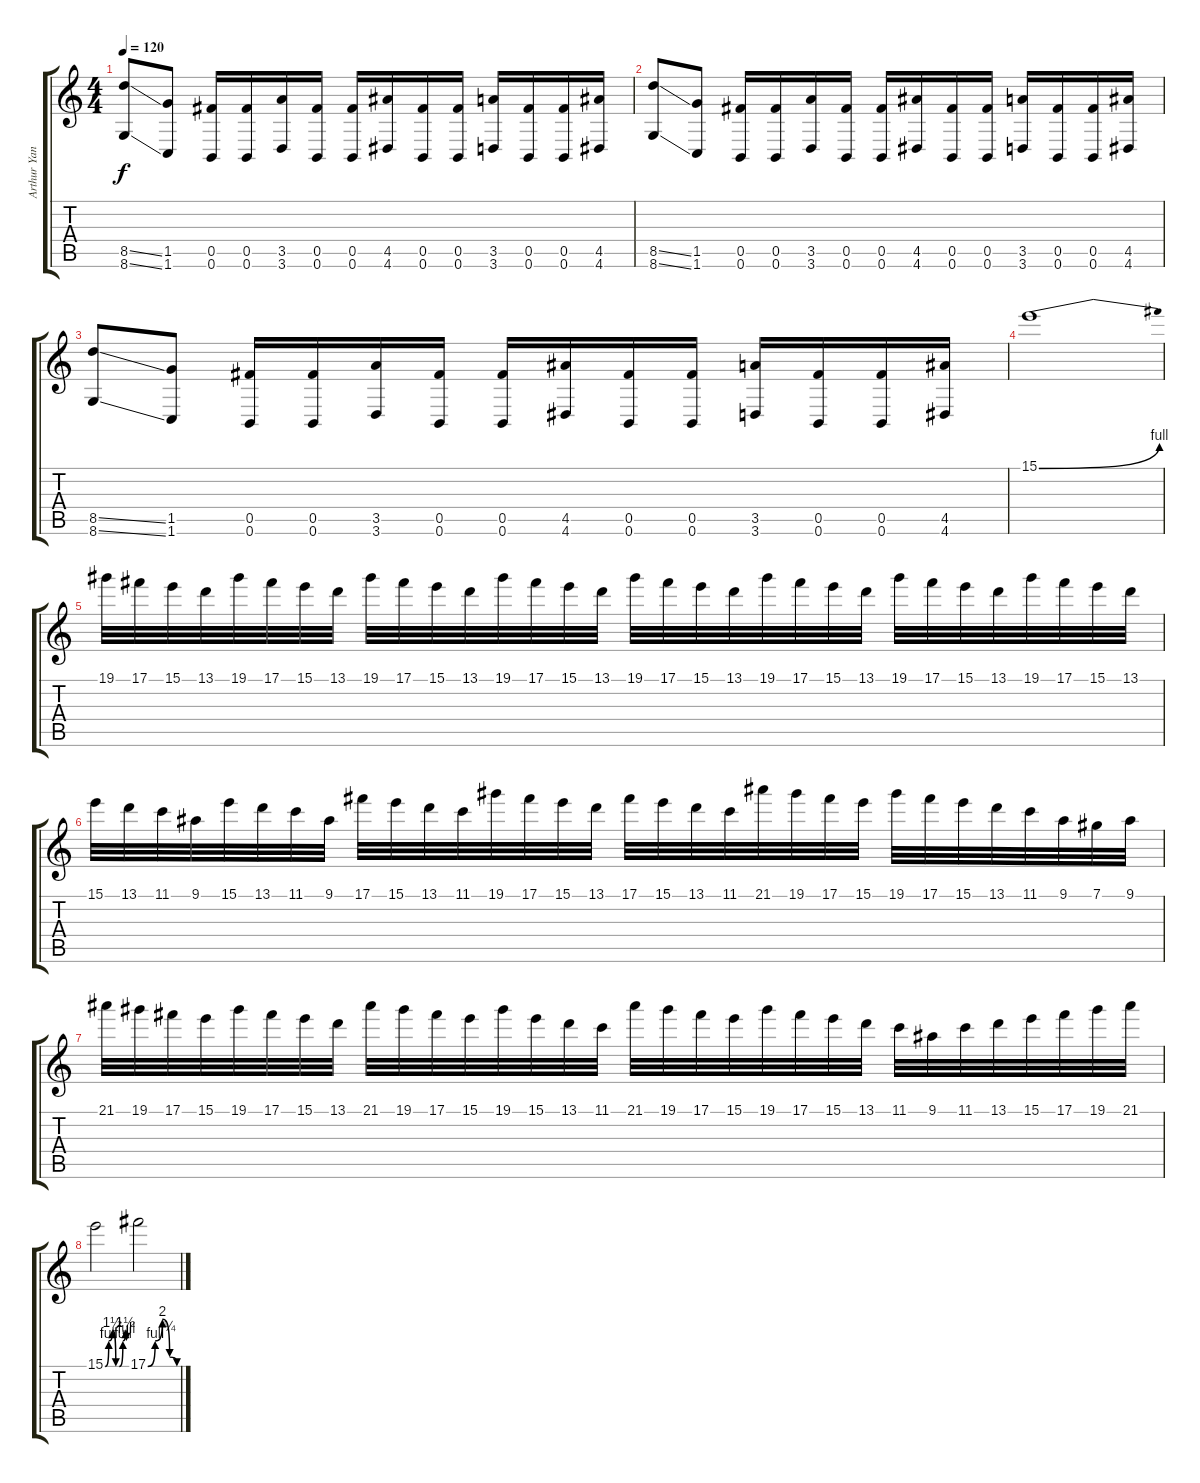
\track ("Arthur Yanthar" "Arthur Yan") {instrument distortionguitar}
\staff {score tabs}
\tuning (Db4 Ab3 E3 B2 Gb3 B1) {hide}
\ts (4 4)
\tempo 120
\clef g2
\ks c
(8.5{ss} 8.6{ss}).8{dy f} (1.5 1.6).8 (0.5 0.6).16 (0.5 0.6).16 (3.5 3.6).16 (0.5 0.6).16 (0.5 0.6).16 (4.5 4.6).16 (0.5 0.6).16 (0.5 0.6).16 (3.5 3.6).16 (0.5 0.6).16 (0.5 0.6).16 (4.5 4.6).16 |
(8.5{ss} 8.6{ss}).8 (1.5 1.6).8 (0.5 0.6).16 (0.5 0.6).16 (3.5 3.6).16 (0.5 0.6).16 (0.5 0.6).16 (4.5 4.6).16 (0.5 0.6).16 (0.5 0.6).16 (3.5 3.6).16 (0.5 0.6).16 (0.5 0.6).16 (4.5 4.6).16 |
(8.5{ss} 8.6{ss}).8 (1.5 1.6).8 (0.5 0.6).16 (0.5 0.6).16 (3.5 3.6).16 (0.5 0.6).16 (0.5 0.6).16 (4.5 4.6).16 (0.5 0.6).16 (0.5 0.6).16 (3.5 3.6).16 (0.5 0.6).16 (0.5 0.6).16 (4.5 4.6).16 |
15.1{be (bend 0 0 60 4)}.1 |
19.1.32 17.1.32 15.1.32 13.1.32 19.1.32 17.1.32 15.1.32 13.1.32 19.1.32 17.1.32 15.1.32 13.1.32 19.1.32 17.1.32 15.1.32 13.1.32 19.1.32 17.1.32 15.1.32 13.1.32 19.1.32 17.1.32 15.1.32 13.1.32 19.1.32 17.1.32 15.1.32 13.1.32 19.1.32 17.1.32 15.1.32 13.1.32 |
15.1.32 13.1.32 11.1.32 9.1.32 15.1.32 13.1.32 11.1.32 9.1.32 17.1.32 15.1.32 13.1.32 11.1.32 19.1.32 17.1.32 15.1.32 13.1.32 17.1.32 15.1.32 13.1.32 11.1.32 21.1.32 19.1.32 17.1.32 15.1.32 19.1.32 17.1.32 15.1.32 13.1.32 11.1.32 9.1.32 7.1.32 9.1.32 |
21.1.32 19.1.32 17.1.32 15.1.32 19.1.32 17.1.32 15.1.32 13.1.32 21.1.32 19.1.32 17.1.32 15.1.32 19.1.32 15.1.32 13.1.32 11.1.32 21.1.32 19.1.32 17.1.32 15.1.32 19.1.32 17.1.32 15.1.32 13.1.32 11.1.32 9.1.32 11.1.32 13.1.32 15.1.32 17.1.32 19.1.32 21.1.32 |
15.1{be (custom 0 0 10 4 20 6 30 0 40 0 50 4 57 6 60 4)}.2 17.1{be (custom 0 0 15 4 30 8 45 1 60 0)}.2
